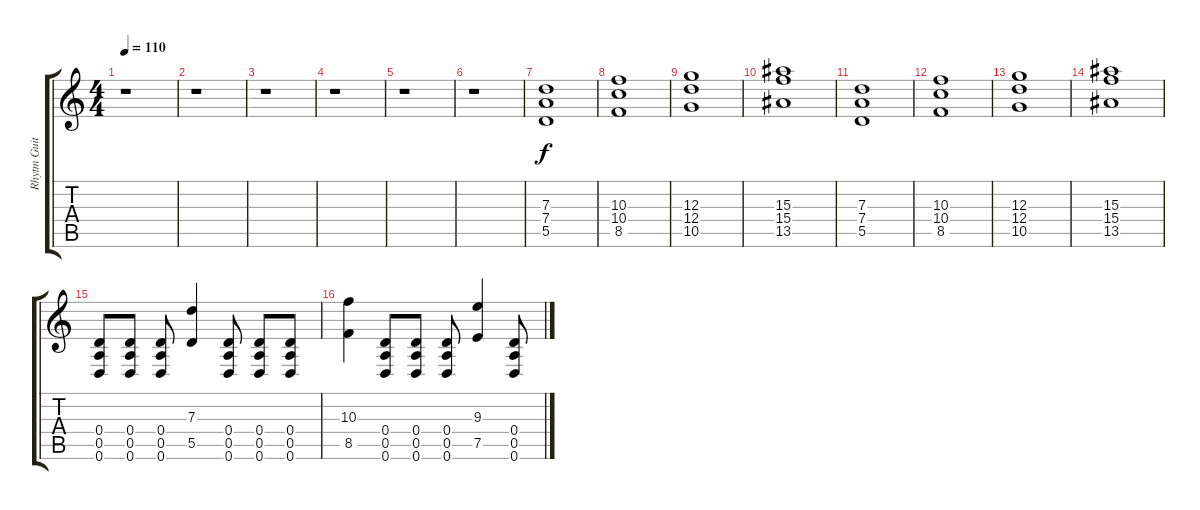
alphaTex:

\track ("Rhytm Guitar" "Rhytm Guit") {instrument distortionguitar}
\staff {score tabs}
\tuning (E4 B3 G3 D3 A2 D2) {hide}
\ts (4 4)
\tempo 110
\clef g2
\ks c
r.1{dy f} |
r.1 |
r.1 |
r.1 |
r.1 |
r.1 |
(7.3 7.4 5.5).1 |
(10.3 10.4 8.5).1 |
(12.3 12.4 10.5).1 |
(15.3 15.4 13.5).1 |
(7.3 7.4 5.5).1 |
(10.3 10.4 8.5).1 |
(12.3 12.4 10.5).1 |
(15.3 15.4 13.5).1 |
(0.4 0.5 0.6).8 (0.4 0.5 0.6).8 (0.4 0.5 0.6).8 (7.3 5.5).4 (0.4 0.5 0.6).8 (0.4 0.5 0.6).8 (0.4 0.5 0.6).8 |
(10.3 8.5).4 (0.4 0.5 0.6).8 (0.4 0.5 0.6).8 (0.4 0.5 0.6).8 (9.3 7.5).4 (0.4 0.5 0.6).8
